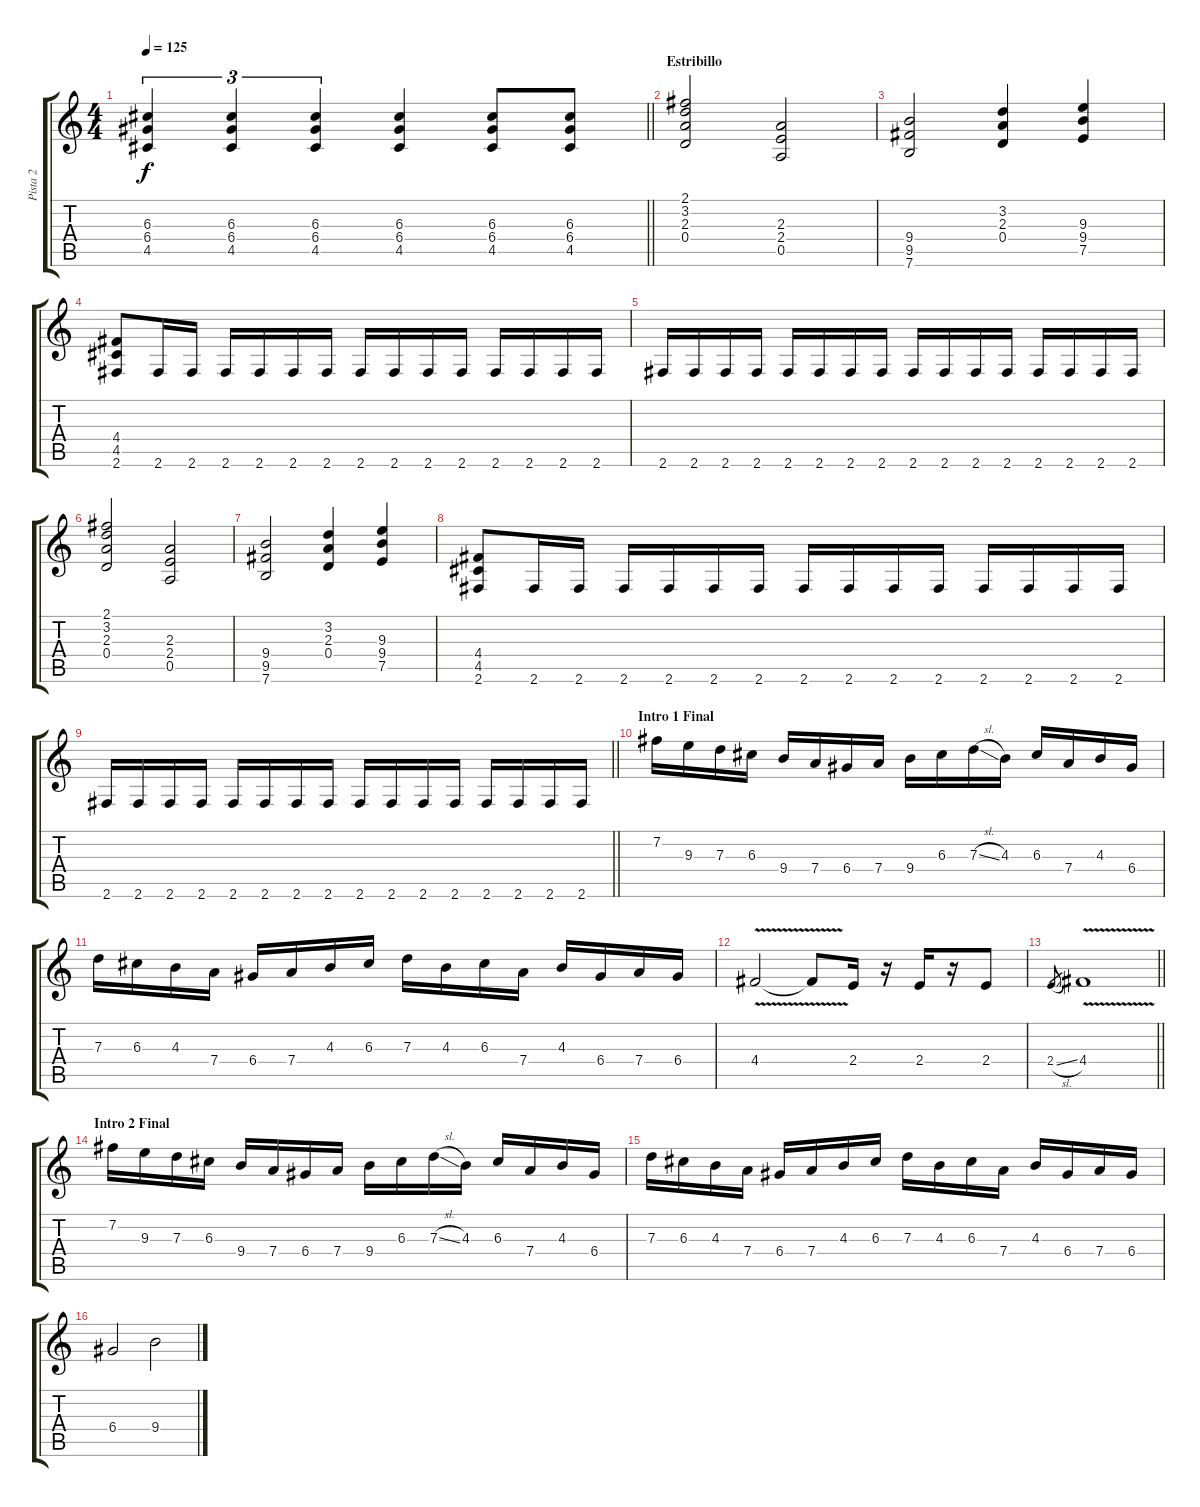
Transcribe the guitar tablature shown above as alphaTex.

\track ("Pista 2" "Pista 2") {instrument distortionguitar}
\staff {score tabs}
\tuning (E4 B3 G3 D3 A2 E2) {hide}
\ts (4 4)
\tempo 125
\clef g2
\barLineRight lightlight
\ks c
(6.3 6.4 4.5).4{tu (3 2) dy f} (6.3 6.4 4.5).4{tu (3 2)} (6.3 6.4 4.5).4{tu (3 2)} (6.3 6.4 4.5).4 (6.3 6.4 4.5).8 (6.3 6.4 4.5).8 |
\section ("" "Estribillo")
(2.1 3.2 2.3 0.4).2 (2.3 2.4 0.5).2 |
(9.4 9.5 7.6).2 (3.2 2.3 0.4).4 (9.3 9.4 7.5).4 |
(4.4 4.5 2.6).8 2.6.16 2.6.16 2.6.16 2.6.16 2.6.16 2.6.16 2.6.16 2.6.16 2.6.16 2.6.16 2.6.16 2.6.16 2.6.16 2.6.16 |
2.6.16 2.6.16 2.6.16 2.6.16 2.6.16 2.6.16 2.6.16 2.6.16 2.6.16 2.6.16 2.6.16 2.6.16 2.6.16 2.6.16 2.6.16 2.6.16 |
(2.1 3.2 2.3 0.4).2 (2.3 2.4 0.5).2 |
(9.4 9.5 7.6).2 (3.2 2.3 0.4).4 (9.3 9.4 7.5).4 |
(4.4 4.5 2.6).8 2.6.16 2.6.16 2.6.16 2.6.16 2.6.16 2.6.16 2.6.16 2.6.16 2.6.16 2.6.16 2.6.16 2.6.16 2.6.16 2.6.16 |
\barLineRight lightlight
2.6.16 2.6.16 2.6.16 2.6.16 2.6.16 2.6.16 2.6.16 2.6.16 2.6.16 2.6.16 2.6.16 2.6.16 2.6.16 2.6.16 2.6.16 2.6.16 |
\section ("" "Intro 1 Final")
7.2.16 9.3.16 7.3.16 6.3.16 9.4.16 7.4.16 6.4.16 7.4.16 9.4.16 6.3.16 7.3{sl}.16 4.3.16 6.3.16 7.4.16 4.3.16 6.4.16 |
7.3.16 6.3.16 4.3.16 7.4.16 6.4.16 7.4.16 4.3.16 6.3.16 7.3.16 4.3.16 6.3.16 7.4.16 4.3.16 6.4.16 7.4.16 6.4.16 |
4.4{v}.2 4.4{t}.8 2.4.16 r.16 2.4.16 r.16 2.4.8 |
\barLineRight lightlight
2.4{sl}.8{gr} 4.4{v}.1 |
\section ("" "Intro 2 Final")
7.2.16 9.3.16 7.3.16 6.3.16 9.4.16 7.4.16 6.4.16 7.4.16 9.4.16 6.3.16 7.3{sl}.16 4.3.16 6.3.16 7.4.16 4.3.16 6.4.16 |
7.3.16 6.3.16 4.3.16 7.4.16 6.4.16 7.4.16 4.3.16 6.3.16 7.3.16 4.3.16 6.3.16 7.4.16 4.3.16 6.4.16 7.4.16 6.4.16 |
6.4.2 9.4.2
